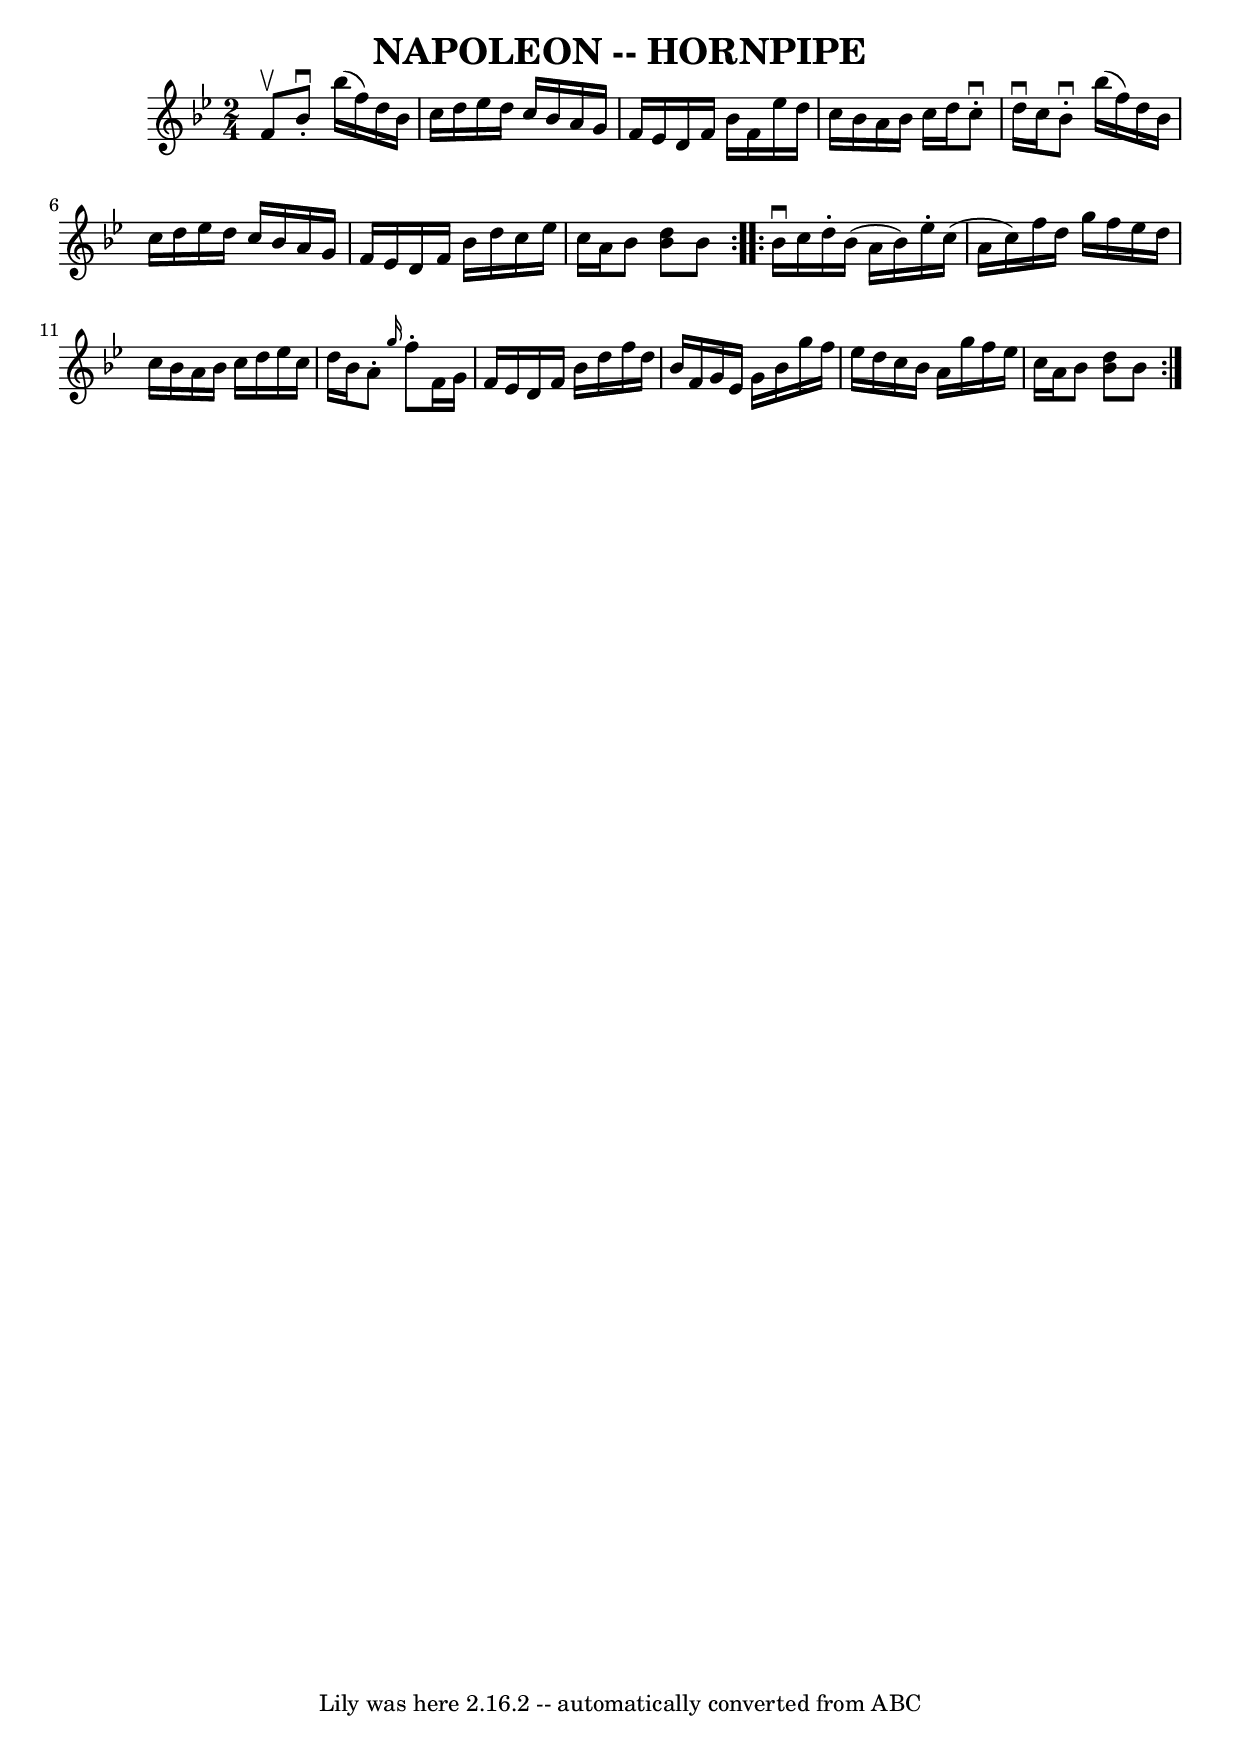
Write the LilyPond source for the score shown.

\version "2.7.40"
\include "Mammoth.ily"
\header {
	%% book = "Cole's 1000 Fiddle Tunes"
	crossRefNumber = "1"
	footnotes = ""
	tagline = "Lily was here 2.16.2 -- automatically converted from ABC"
	title = "NAPOLEON -- HORNPIPE"
}
voicedefault =  {


\repeat volta 2 {
\time 2/4 \key bes \major f'8^\upbow       |
 bes'8^\downbow-.   
bes''16 (f''16) d''16 bes'16 c''16 d''16    |
 ees''16 
 d''16 c''16 bes'16 a'16 g'16 f'16 ees'16    |
   
d'16 f'16 bes'16 f'16 ees''16 d''16 c''16 bes'16    
|
 a'16 bes'16 c''16 d''16 c''8^\downbow-. d''16 
^\downbow c''16    |
     |
 bes'8^\downbow-. bes''16 (
f''16) d''16 bes'16 c''16 d''16    |
 ees''16 d''16    
c''16 bes'16 a'16 g'16 f'16 ees'16    |
 d'16 f'16    
bes'16 d''16 c''16 ees''16 c''16 a'16    |
 bes'8  <<   
d''8 bes'8   >> bes'8    }     \repeat volta 2 { bes'16^\downbow c''16  
      |
 d''16 -. bes'16 (a'16 bes'16) ees''16 -. c''16 
(a'16 c''16)   |
 f''16 d''16 g''16 f''16 ees''16  
 d''16 c''16 bes'16    |
 a'16 bes'16 c''16 d''16    
ees''16 c''16 d''16 bes'16    |
 a'8 -. \grace { g''16  }   
f''8 -. f'16 g'16 f'16 ees'16    |
     |
 d'16    
f'16 bes'16 d''16 f''16 d''16 bes'16 f'16    |
 g'16  
 ees'16 g'16 bes'16 g''16 f''16 ees''16 d''16    |
   
c''16 bes'16 a'16 g''16 f''16 ees''16 c''16 a'16    
|
 bes'8  << d''8 bes'8   >> bes'8    }   
}

\score{
    <<

	\context Staff="default"
	{
	    \voicedefault 
	}

    >>
	\layout {
	}
	\midi {}
}
